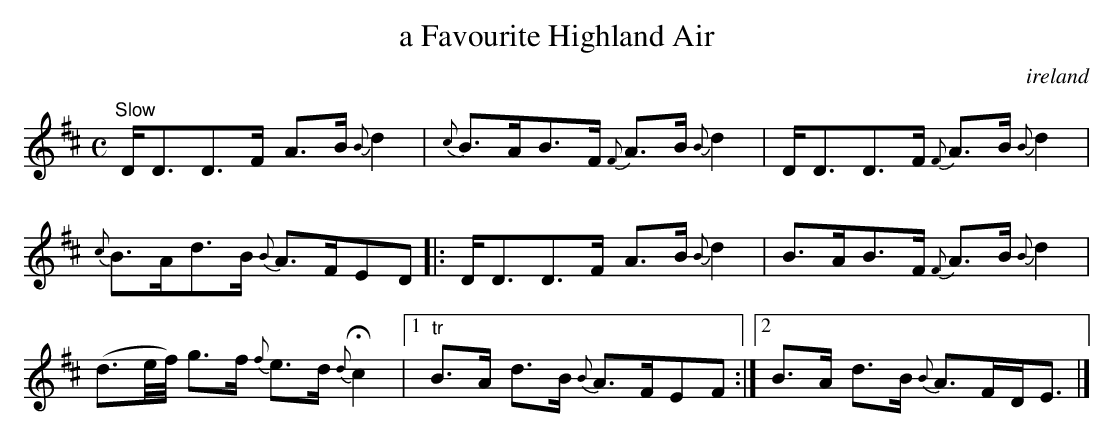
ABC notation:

X:1
T:a Favourite Highland Air
O:ireland
M:C
K:D
"Slow"\
D<DD>F A>B{B}d2| {c}B>AB>F {F}A>B{B}d2|\
D<DD>F {F}A>B{B}d2| {c}B>Ad>B {B}A>FED|:\
D<DD>F A>B{B}d2| B>AB>F {F}A>B{B}d2|\
(d3/e//f//) g>f {f}e>d{d}Hc2\
|1 "tr"B>A d>B {B}A>FEF :|2 B>A d>B {B}A>FD<E|]
